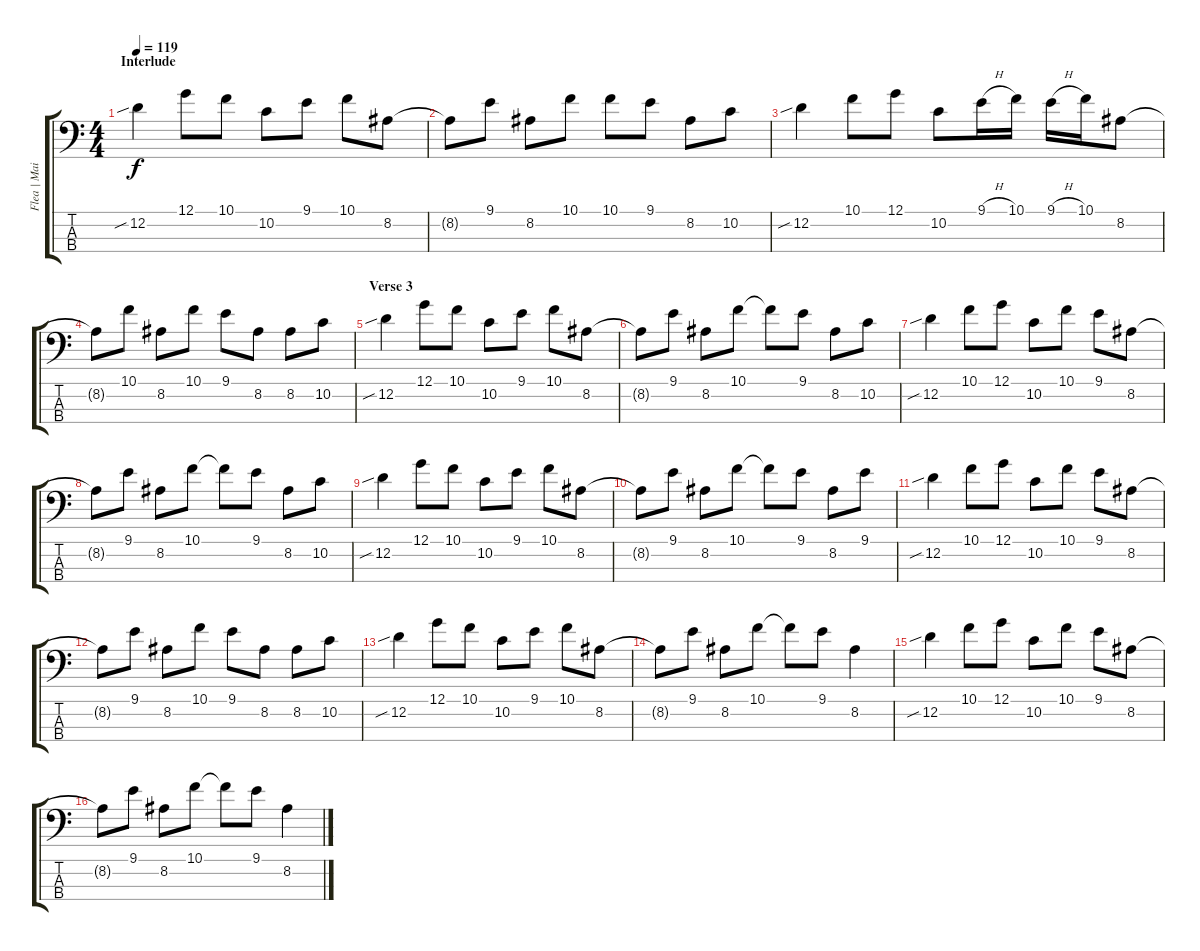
\track ("Flea | Main Bass track" "Flea | Mai") {instrument electricbassfinger}
\staff {score tabs}
\tuning (G2 D2 A1 E1) {hide}
\ts (4 4)
\section ("" "Interlude")
\tempo 119
\clef f4
\ks c
12.2{sib}.4{dy f} 12.1.8 10.1.8 10.2.8 9.1.8 10.1.8 8.2.8 |
8.2{t}.8 9.1.8 8.2.8 10.1.8 10.1.8 9.1.8 8.2.8 10.2.8 |
12.2{sib}.4 10.1.8 12.1.8 10.2.8 9.1{h}.16 10.1.16 9.1{h}.16 10.1.16 8.2.8 |
8.2{t}.8 10.1.8 8.2.8 10.1.8 9.1.8 8.2.8 8.2.8 10.2.8 |
\section ("" "Verse 3")
12.2{sib}.4 12.1.8 10.1.8 10.2.8 9.1.8 10.1.8 8.2.8 |
8.2{t}.8 9.1.8 8.2.8 10.1.8 10.1{t}.8 9.1.8 8.2.8 10.2.8 |
12.2{sib}.4 10.1.8 12.1.8 10.2.8 10.1.8 9.1.8 8.2.8 |
8.2{t}.8 9.1.8 8.2.8 10.1.8 10.1{t}.8 9.1.8 8.2.8 10.2.8 |
12.2{sib}.4 12.1.8 10.1.8 10.2.8 9.1.8 10.1.8 8.2.8 |
8.2{t}.8 9.1.8 8.2.8 10.1.8 10.1{t}.8 9.1.8 8.2.8 9.1.8 |
12.2{sib}.4 10.1.8 12.1.8 10.2.8 10.1.8 9.1.8 8.2.8 |
8.2{t}.8 9.1.8 8.2.8 10.1.8 9.1.8 8.2.8 8.2.8 10.2.8 |
12.2{sib}.4 12.1.8 10.1.8 10.2.8 9.1.8 10.1.8 8.2.8 |
8.2{t}.8 9.1.8 8.2.8 10.1.8 10.1{t}.8 9.1.8 8.2.4 |
12.2{sib}.4 10.1.8 12.1.8 10.2.8 10.1.8 9.1.8 8.2.8 |
8.2{t}.8 9.1.8 8.2.8 10.1.8 10.1{t}.8 9.1.8 8.2.4
